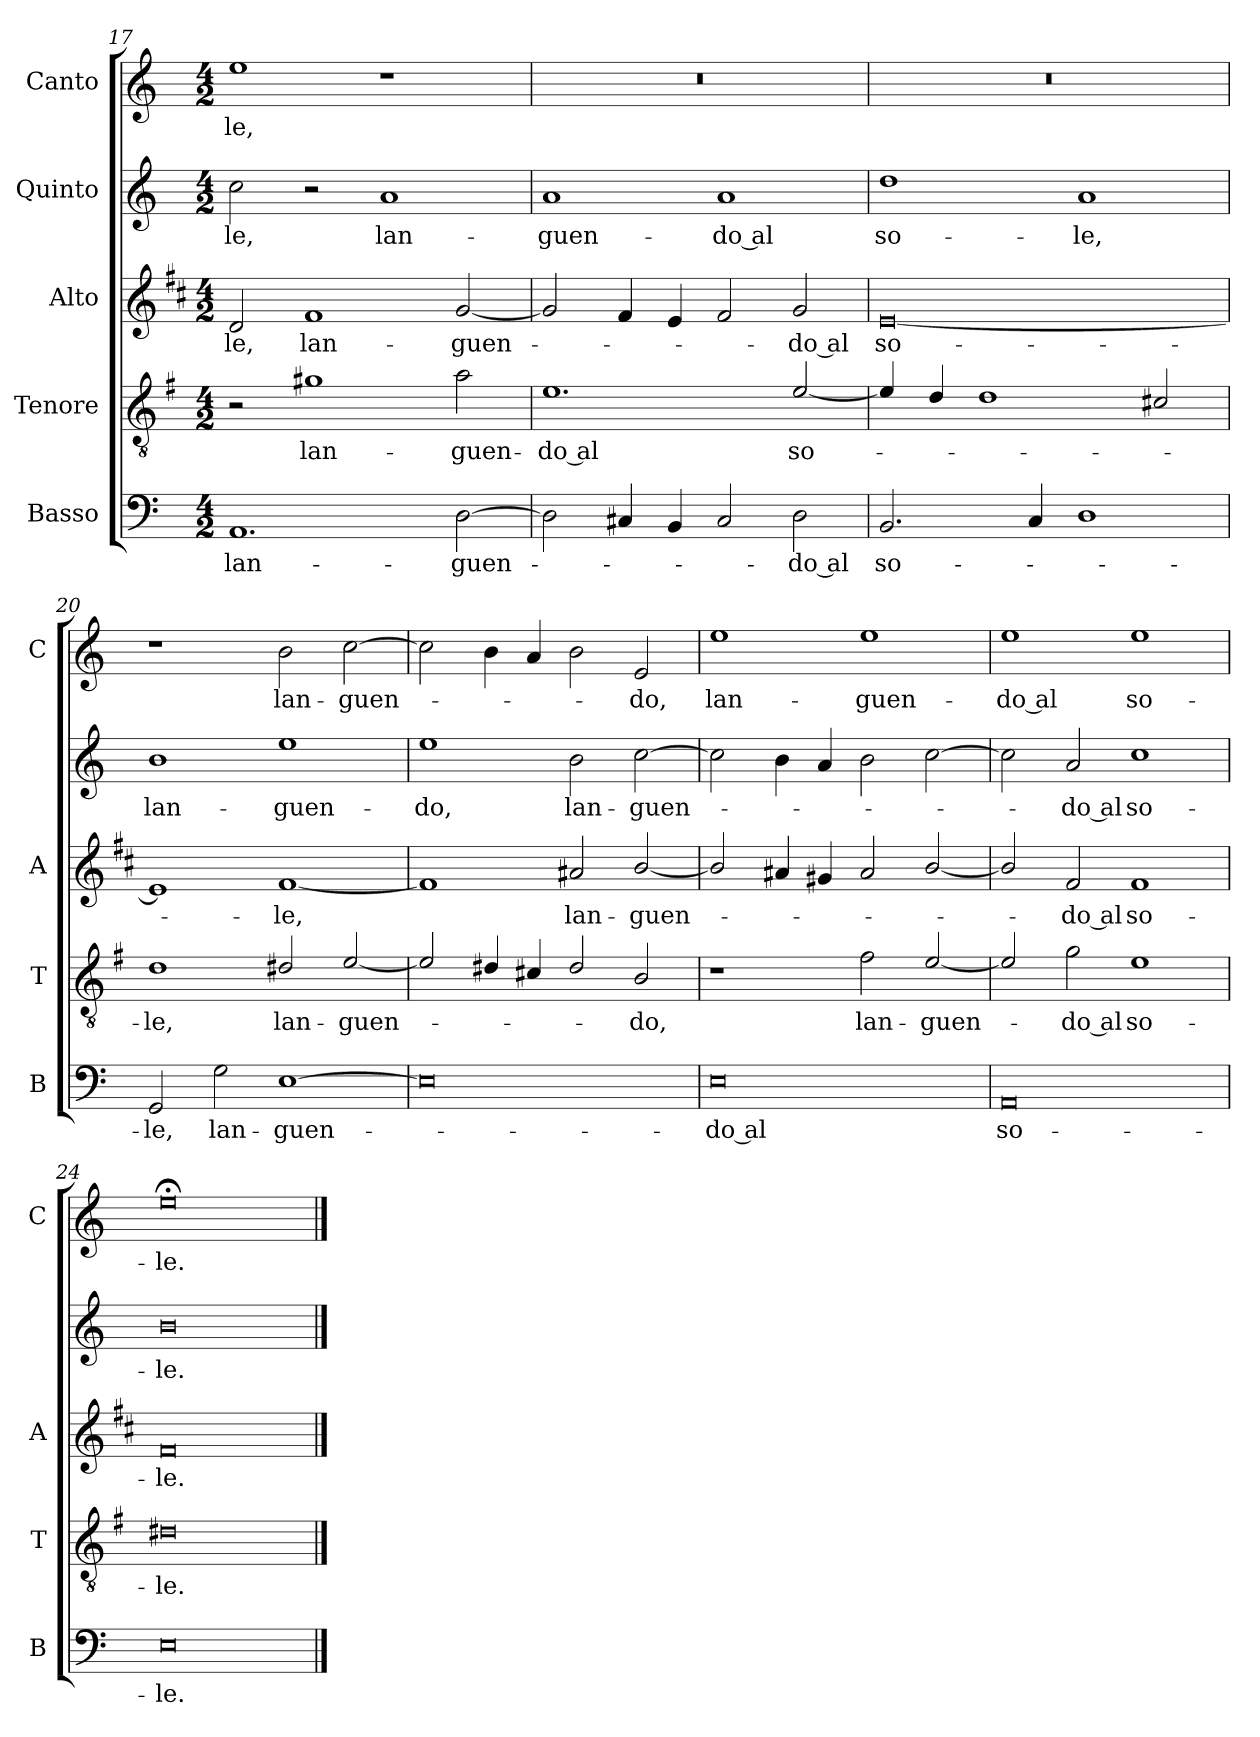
**kern	**text	**kern	**text	**kern	**text	**kern	**text	**kern	**text
*part5	*part5	*part4	*part4	*part3	*part3	*part2	*part2	*part1	*part1
*staff5	*staff5	*staff4	*staff4	*staff3	*staff3	*staff2	*staff2	*staff1	*staff1
*I"Basso	*	*I"Tenore	*	*I"Alto	*	*I"Quinto	*	*I"Canto	*
*I'B	*	*I'T	*	*I'A	*	*	*	*I'C	*
*clefF4	*	*clefGv2	*	*clefG2	*	*clefG2	*	*clefG2	*
*	*	*ITrd4c7	*	*ITrd1c2	*	*	*	*	*
*k[]	*	*k[]	*	*k[]	*	*k[]	*	*k[]	*
*C:	*	*C:	*	*C:	*	*C:	*	*C:	*
*M4/2	*	*M4/2	*	*M4/2	*	*M4/2	*	*M4/2	*
=17	=17	=17	=17	=17	=17	=17	=17	=17	=17
!	!LO:LY:b	!	!	!	!LO:LY:b	!	!LO:LY:b	!	!LO:LY:b
1.AA	lan-	2r	.	2c/	-le,	2cc\	-le,	1ee	-le,
!	!	!	!LO:LY:b	!	!LO:LY:b	!	!	!	!
.	.	1c#X	lan-	1e	lan-	2r	.	.	.
!	!	!	!	!	!	!	!LO:LY:b	!	!
.	.	.	.	.	.	1a	lan-	1r	.
!	!LO:LY:b	!	!LO:LY:b	!	!LO:LY:b	!	!	!	!
[2D\	-guen-	2d\	-guen-	[2f/	-guen-	.	.	.	.
=18	=18	=18	=18	=18	=18	=18	=18	=18	=18
!	!	!	!LO:LY:b	!	!	!	!LO:LY:b	!	!
2D\]	.	1.A	-do al	2f/]	.	1a	-guen-	0r	.
4C#X/	.	.	.	4e/	.	.	.	.	.
4BB/	.	.	.	4d/	.	.	.	.	.
!	!	!	!	!	!	!	!LO:LY:b	!	!
2C#/	.	.	.	2e/	.	1a	-do al	.	.
!	!LO:LY:b	!	!LO:LY:b	!	!LO:LY:b	!	!	!	!
2D\	-do al	[2A/	so-	2f/	-do al	.	.	.	.
=19	=19	=19	=19	=19	=19	=19	=19	=19	=19
!	!LO:LY:b	!	!	!	!LO:LY:b	!	!LO:LY:b	!	!
2.BB/	so-	4A/]	.	[0d	so-	1dd	so-	0r	.
.	.	4G/	.	.	.	.	.	.	.
.	.	1G	.	.	.	.	.	.	.
4C/	.	.	.	.	.	.	.	.	.
!	!	!	!	!	!	!	!LO:LY:b	!	!
1D	.	.	.	.	.	1a	-le,	.	.
.	.	2F#X/	.	.	.	.	.	.	.
!!LO:LB:g=z
=20	=20	=20	=20	=20	=20	=20	=20	=20	=20
!	!LO:LY:b	!	!LO:LY:b	!	!	!	!LO:LY:b	!	!
2GG/	-le,	1G	-le,	1d]	.	1b	lan-	1r	.
!	!LO:LY:b	!	!	!	!	!	!	!	!
2G\	lan-	.	.	.	.	.	.	.	.
!	!LO:LY:b	!	!LO:LY:b	!	!LO:LY:b	!	!LO:LY:b	!	!LO:LY:b
[1E	-guen-	2G#X/	lan-	[1e	-le,	1ee	-guen-	2b\	lan-
!	!	!	!LO:LY:b	!	!	!	!	!	!LO:LY:b
.	.	[2A/	-guen-	.	.	.	.	[2cc\	-guen-
=21	=21	=21	=21	=21	=21	=21	=21	=21	=21
!	!	!	!	!	!	!	!LO:LY:b	!	!
0E]	.	2A/]	.	1e]	.	1ee	-do,	2cc\]	.
.	.	4G#X/	.	.	.	.	.	4b\	.
.	.	4F#X/	.	.	.	.	.	4a/	.
!	!	!	!	!	!LO:LY:b	!	!LO:LY:b	!	!
.	.	2G#/	.	2g#X/	lan-	2b\	lan-	2b\	.
!	!	!	!LO:LY:b	!	!LO:LY:b	!	!LO:LY:b	!	!LO:LY:b
.	.	2E/	-do,	[2a/	-guen-	[2cc\	-guen-	2e/	-do,
=22	=22	=22	=22	=22	=22	=22	=22	=22	=22
!	!LO:LY:b	!	!	!	!	!	!	!	!LO:LY:b
0E	-do al	1r	.	2a/]	.	2cc\]	.	1ee	lan-
.	.	.	.	4g#X/	.	4b\	.	.	.
.	.	.	.	4f#X/	.	4a/	.	.	.
!	!	!	!LO:LY:b	!	!	!	!	!	!LO:LY:b
.	.	2B\	lan-	2g#/	.	2b\	.	1ee	-guen-
!	!	!	!LO:LY:b	!	!	!	!	!	!
.	.	[2A/	-guen-	[2a/	.	[2cc\	.	.	.
=23	=23	=23	=23	=23	=23	=23	=23	=23	=23
!	!LO:LY:b	!	!	!	!	!	!	!	!LO:LY:b
0AA	so-	2A/]	.	2a/]	.	2cc\]	.	1ee	-do al
!	!	!	!LO:LY:b	!	!LO:LY:b	!	!LO:LY:b	!	!
.	.	2c\	-do al	2e/	-do al	2a/	-do al	.	.
!	!	!	!LO:LY:b	!	!LO:LY:b	!	!LO:LY:b	!	!LO:LY:b
.	.	1A	so-	1e	so-	1cc	so-	1ee	so-
=24	=24	=24	=24	=24	=24	=24	=24	=24	=24
!	!LO:LY:b	!	!LO:LY:b	!	!LO:LY:b	!	!LO:LY:b	!	!LO:LY:b
0E	-le.	0G#X	-le.	0e	-le.	0b	-le.	0ee;<	-le.
==	==	==	==	==	==	==	==	==	==
*-	*-	*-	*-	*-	*-	*-	*-	*-	*-
